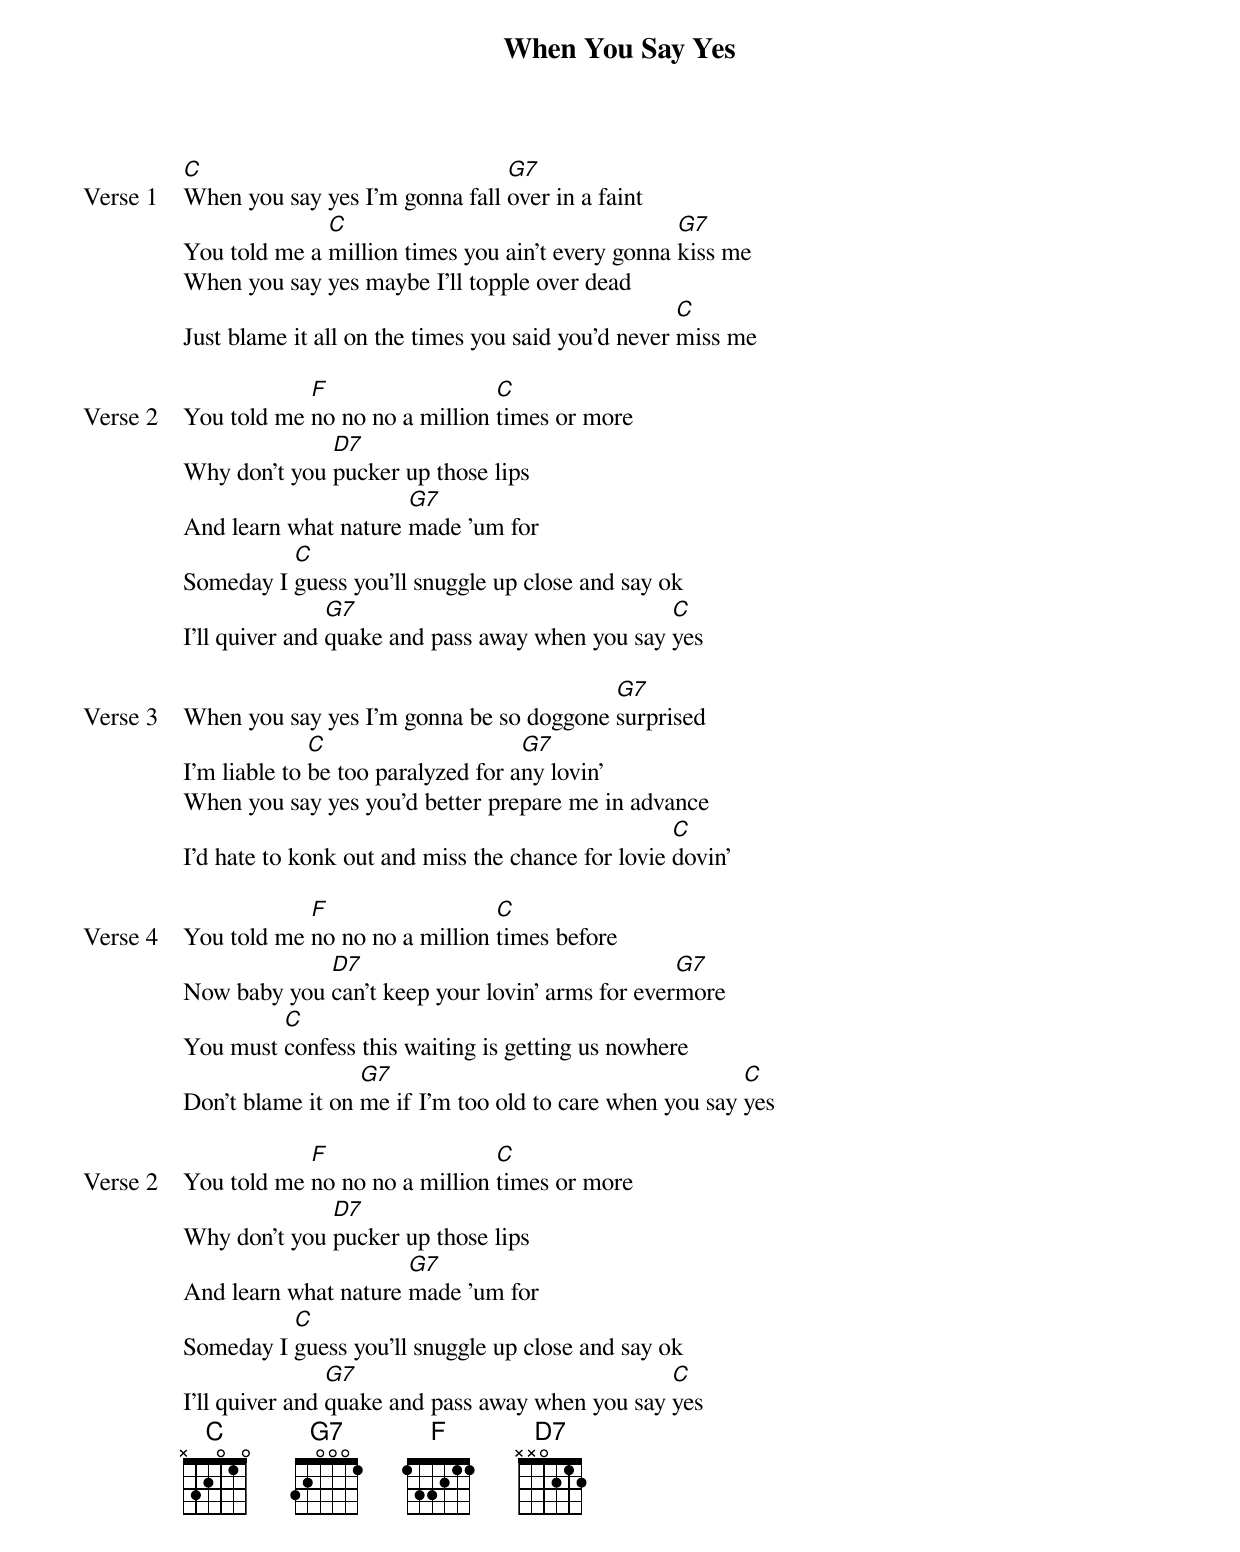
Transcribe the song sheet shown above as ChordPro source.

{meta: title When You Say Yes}
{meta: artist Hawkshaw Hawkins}
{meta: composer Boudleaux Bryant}

{start_of_verse: Verse 1}
[C]When you say yes I'm gonna fall [G7]over in a faint
You told me a [C]million times you ain't every gonna [G7]kiss me
When you say yes maybe I'll topple over dead
Just blame it all on the times you said you'd never [C]miss me
{end_of_verse}

{start_of_verse: Verse 2}
You told me [F]no no no a million [C]times or more
Why don't you [D7]pucker up those lips
And learn what nature [G7]made 'um for
Someday I [C]guess you'll snuggle up close and say ok
I'll quiver and [G7]quake and pass away when you say [C]yes
{end_of_verse}

{start_of_verse: Verse 3}
When you say yes I'm gonna be so doggone [G7]surprised
I'm liable to [C]be too paralyzed for a[G7]ny lovin'
When you say yes you'd better prepare me in advance
I'd hate to konk out and miss the chance for lovie [C]dovin'
{end_of_verse}

{start_of_verse: Verse 4}
You told me [F]no no no a million [C]times before
Now baby you [D7]can't keep your lovin' arms for ever[G7]more
You must [C]confess this waiting is getting us nowhere
Don't blame it on [G7]me if I'm too old to care when you say [C]yes
{end_of_verse}

{start_of_verse: Verse 2}
You told me [F]no no no a million [C]times or more
Why don't you [D7]pucker up those lips
And learn what nature [G7]made 'um for
Someday I [C]guess you'll snuggle up close and say ok
I'll quiver and [G7]quake and pass away when you say [C]yes
{end_of_verse}
